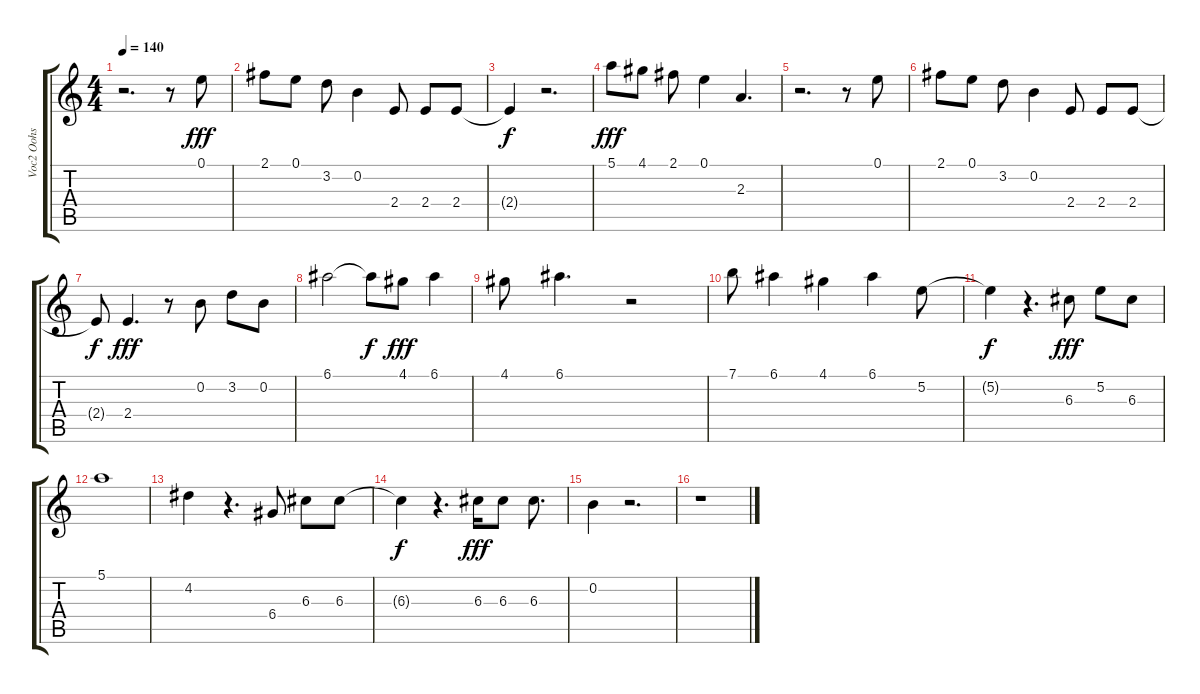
\track ("Voc2 Oohs" "Voc2 Oohs") {instrument acousticguitarnylon}
\staff {score tabs}
\tuning (E4 B3 G3 D3 A2 E2) {hide}
\ts (4 4)
\tempo 140
\clef g2
\ks c
r.2{d dy fff} r.8 0.1.8 |
2.1.8 0.1.8 3.2.8 0.2.4 2.4.8 2.4.8 2.4.8 |
2.4{t}.4{dy f} r.2{d} |
5.1.8{dy fff} 4.1.8 2.1.8 0.1.4 2.3.4{d} |
r.2{d} r.8 0.1.8 |
2.1.8 0.1.8 3.2.8 0.2.4 2.4.8 2.4.8 2.4.8 |
2.4{t}.8{dy f} 2.4.4{d dy fff} r.8 0.2.8 3.2.8 0.2.8 |
6.1.2 6.1{t}.8{dy f} 4.1.8{dy fff} 6.1.4 |
4.1.8 6.1.4{d} r.2 |
7.1.8 6.1.4 4.1.4 6.1.4 5.2.8 |
5.2{t}.4{dy f} r.4{d} 6.3.8{dy fff} 5.2.8 6.3.8 |
5.1.1 |
4.2.4 r.4{d} 6.4.8 6.3.8 6.3.8 |
6.3{t}.4{dy f} r.4{d} 6.3.16{dy fff} 6.3.8 6.3.8{d} |
0.2.4 r.2{d} |
r.1
